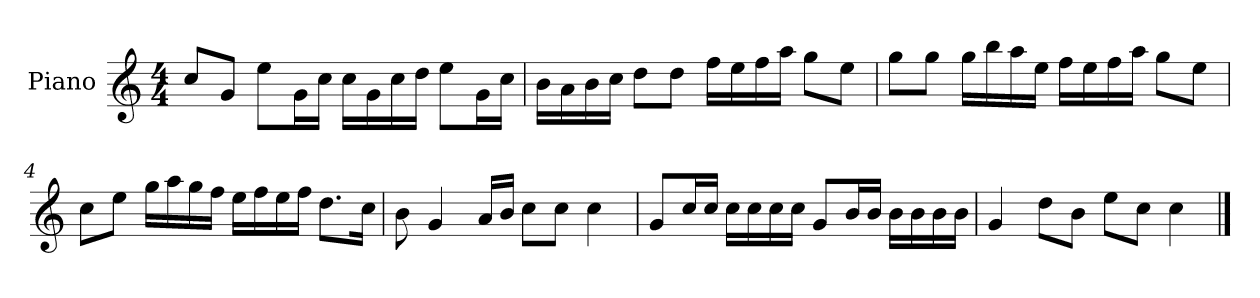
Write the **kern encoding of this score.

**kern
*part1
*staff1
*I"Piano
*I'P-no
*clefG2
*k[]
*M4/4
*MM90
=1
8cc/L
8g/J
8ee\L
16g\L
16cc\JJ
16cc\LL
16g\
16cc\
16dd\JJ
8ee\L
16g\L
16cc\JJ
=2
16b\LL
16a\
16b\
16cc\JJ
8dd\L
8dd\J
16ff\LL
16ee\
16ff\
16aa\JJ
8gg\L
8ee\J
=3
8gg\L
8gg\J
16gg\LL
16bb\
16aa\
16ee\JJ
16ff\LL
16ee\
16ff\
16aa\JJ
8gg\L
8ee\J
!!LO:LB:g=z
=4
8cc\L
8ee\J
16gg\LL
16aa\
16gg\
16ff\JJ
16ee\LL
16ff\
16ee\
16ff\JJ
8.dd\L
16cc\Jk
=5
8b\
4g/
16a/LL
16b/JJ
8cc\L
8cc\J
4cc\
=6
8g/L
16cc/L
16cc/JJ
16cc\LL
16cc\
16cc\
16cc\JJ
8g/L
16b/L
16b/JJ
16b\LL
16b\
16b\
16b\JJ
=7
4g/
8dd\L
8b\J
8ee\L
8cc\J
4cc\
==
*-
